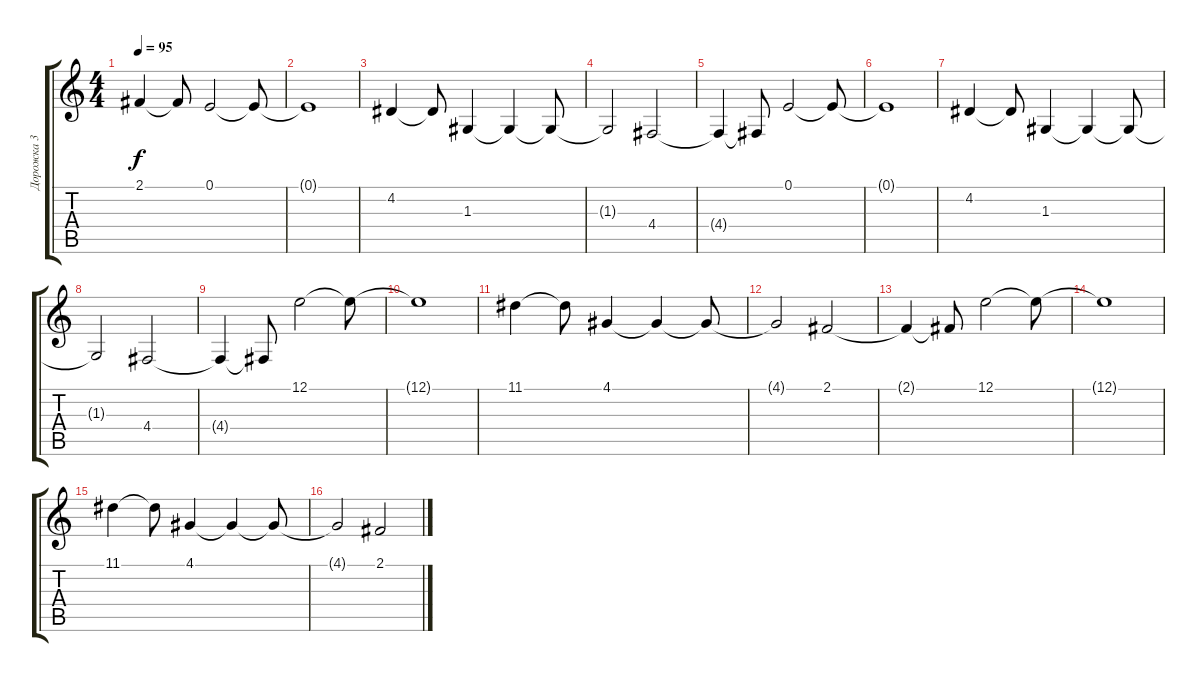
\track ("Дорожка 3" "Дорожка 3") {instrument recorder}
\staff {score tabs}
\tuning (E4 B3 G3 D3 A2 E2) {hide}
\ts (4 4)
\tempo 95
\clef g2
\ks c
2.1{t}.4{dy f} 2.1{t}.8 0.1.2 0.1{t}.8 |
0.1{t}.1 |
4.2.4 4.2{t}.8 1.3.4 1.3{t}.4 1.3{t}.8 |
1.3{t}.2 4.4.2 |
4.4{t}.4 4.4{t}.8 0.1.2 0.1{t}.8 |
0.1{t}.1 |
4.2.4 4.2{t}.8 1.3.4 1.3{t}.4 1.3{t}.8 |
1.3{t}.2 4.4.2 |
4.4{t}.4 4.4{t}.8 12.1.2 12.1{t}.8 |
12.1{t}.1 |
11.1.4 11.1{t}.8 4.1.4 4.1{t}.4 4.1{t}.8 |
4.1{t}.2 2.1.2 |
2.1{t}.4 2.1{t}.8 12.1.2 12.1{t}.8 |
12.1{t}.1 |
11.1.4 11.1{t}.8 4.1.4 4.1{t}.4 4.1{t}.8 |
4.1{t}.2 2.1.2
